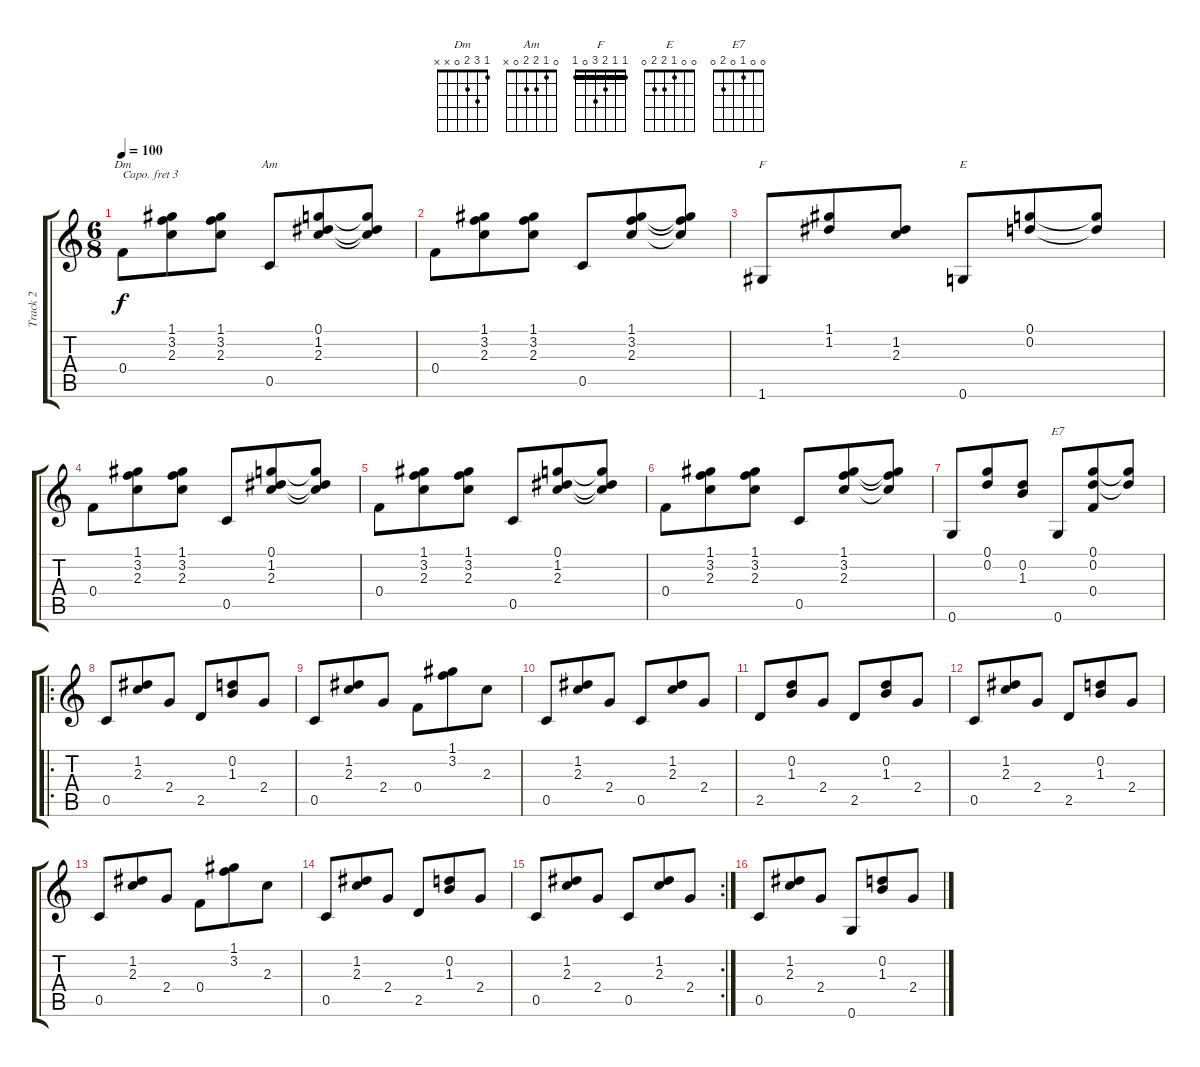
\track ("Track 2" "Track 2") {instrument acousticguitarsteel}
\staff {score tabs}
\capo 3
\tuning (E4 B3 G3 D3 A2 E2) {hide}
\chord ("Dm" 1 3 2 0 x x)
\chord ("Am" 0 1 2 2 0 x)
\chord ("F" 1 1 2 3 0 1) {barre 1}
\chord ("E" 0 0 1 2 2 0)
\chord ("E7" 0 0 1 0 2 0)
\ts (6 8)
\tempo 100
\clef g2
\ks c
0.4.8{ch "Dm" dy f} (1.1 3.2 2.3).8 (1.1 3.2 2.3).8 0.5.8{ch "Am"} (0.1 1.2 2.3).8 (0.1{t} 1.2{t} 2.3{t}).8 |
0.4.8 (1.1 3.2 2.3).8 (1.1 3.2 2.3).8 0.5.8 (1.1 3.2 2.3).8 (1.1{t} 3.2{t} 2.3{t}).8 |
1.6.8{ch "F"} (1.1 1.2).8 (1.2 2.3).8 0.6.8{ch "E"} (0.1 0.2).8 (0.1{t} 0.2{t}).8 |
0.4.8 (1.1 3.2 2.3).8 (1.1 3.2 2.3).8 0.5.8 (0.1 1.2 2.3).8 (0.1{t} 1.2{t} 2.3{t}).8 |
0.4.8 (1.1 3.2 2.3).8 (1.1 3.2 2.3).8 0.5.8 (0.1 1.2 2.3).8 (0.1{t} 1.2{t} 2.3{t}).8 |
0.4.8 (1.1 3.2 2.3).8 (1.1 3.2 2.3).8 0.5.8 (1.1 3.2 2.3).8 (1.1{t} 3.2{t} 2.3{t}).8 |
0.6.8 (0.1 0.2).8 (0.2 1.3).8 0.6.8{ch "E7"} (0.1 0.2 0.4).8 (0.1{t} 0.2{t}).8 |
\ro
0.5.8 (1.2 2.3).8 2.4.8 2.5.8 (0.2 1.3).8 2.4.8 |
0.5.8 (1.2 2.3).8 2.4.8 0.4.8 (1.1 3.2).8 2.3.8 |
0.5.8 (1.2 2.3).8 2.4.8 0.5.8 (1.2 2.3).8 2.4.8 |
2.5.8 (0.2 1.3).8 2.4.8 2.5.8 (0.2 1.3).8 2.4.8 |
0.5.8 (1.2 2.3).8 2.4.8 2.5.8 (0.2 1.3).8 2.4.8 |
0.5.8 (1.2 2.3).8 2.4.8 0.4.8 (1.1 3.2).8 2.3.8 |
0.5.8 (1.2 2.3).8 2.4.8 2.5.8 (0.2 1.3).8 2.4.8 |
\rc 2
0.5.8 (1.2 2.3).8 2.4.8 0.5.8 (1.2 2.3).8 2.4.8 |
0.5.8 (1.2 2.3).8 2.4.8 0.6.8 (0.2 1.3).8 2.4.8
